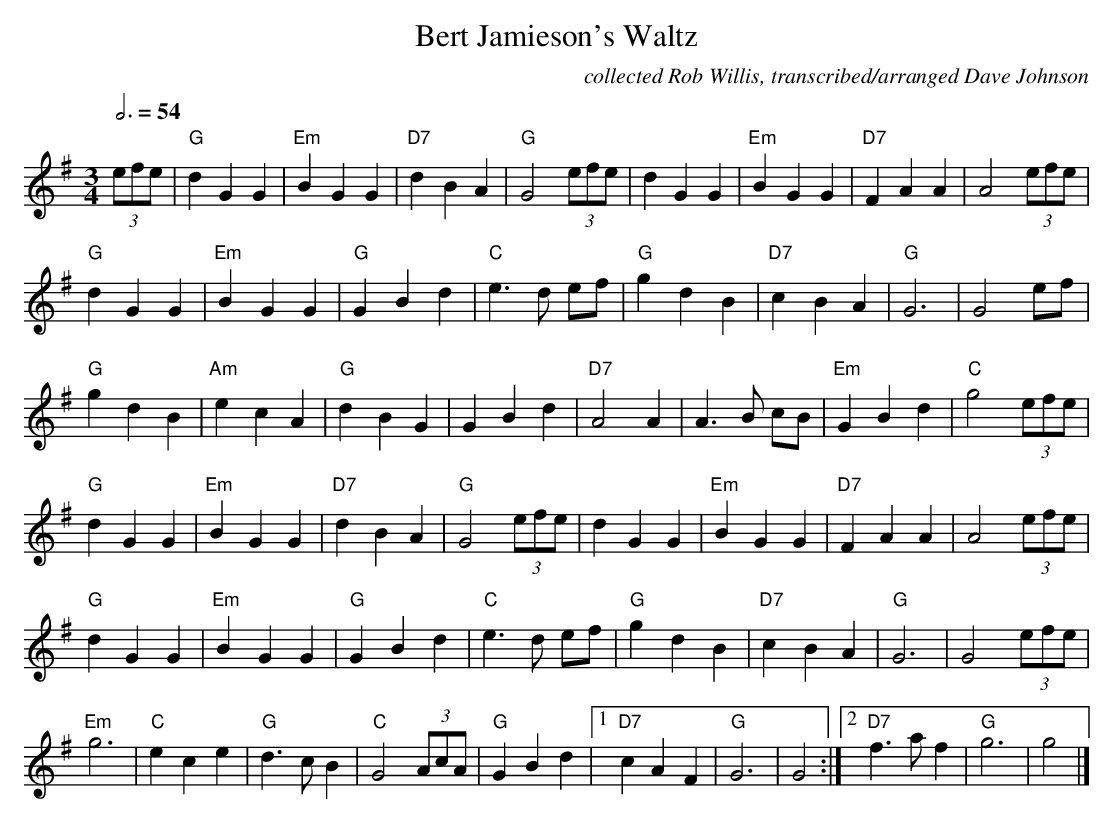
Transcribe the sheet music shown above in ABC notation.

X:1
T:Bert Jamieson's Waltz
M:3/4
L:1/4
C:collected Rob Willis, transcribed/arranged Dave Johnson
Q:3/4=54
K:G
(3e/f/e/|"G"dGG|"Em"BGG|"D7"dBA|"G"G2(3e/f/e/|dGG|"Em"BGG|"D7"FAA|A2(3e/f/e/|
"G"dGG|"Em"BGG|"G"GBd|"C"e3/2d/ e/f/|"G"gdB|"D7"cBA|"G"G3|G2 e/f/|
"G"gdB|"Am"ecA|"G"dBG|GBd|"D7"A2 A|A3/2B/ c/B/|"Em"GBd|"C"g2(3e/f/e/|
"G"dGG|"Em"BGG|"D7"dBA|"G"G2(3e/f/e/|dGG|"Em"BGG|"D7"FAA|A2(3e/f/e/|
"G"dGG|"Em"BGG|"G"GBd|"C"e3/2d/ e/f/|"G"gdB|"D7"cBA|"G"G3|G2(3e/f/e/|
"Em"g3|"C"ece|"G"d3/2c/ B|"C"G2 (3A/c/A/|"G"GBd|1 "D7"cAF|"G"G3|G2:|2"D7"f3/2a/f|"G"g3|g2|]
